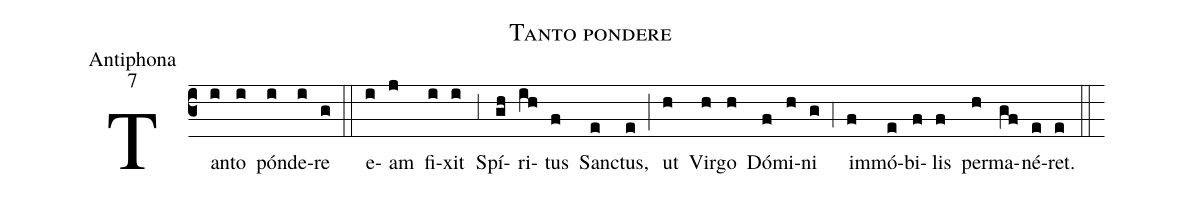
name:Tanto pondere;
office-part:Antiphona;
mode:7;
%%
(c3) Tan(i)to(i) pón(i)de(i)re(g) (::)
e(i)am(j) fi(i)xit(i) (,3) Spí(gh)ri(ih)tus(f) San(e)ctus,(e) (;) ut(h) Vir(h)go(h) Dó(f)mi(h)ni(g) (,4) im(f)mó(e)bi(f)lis(f) per(h)ma(gf)né(e)ret.(e) (::)
